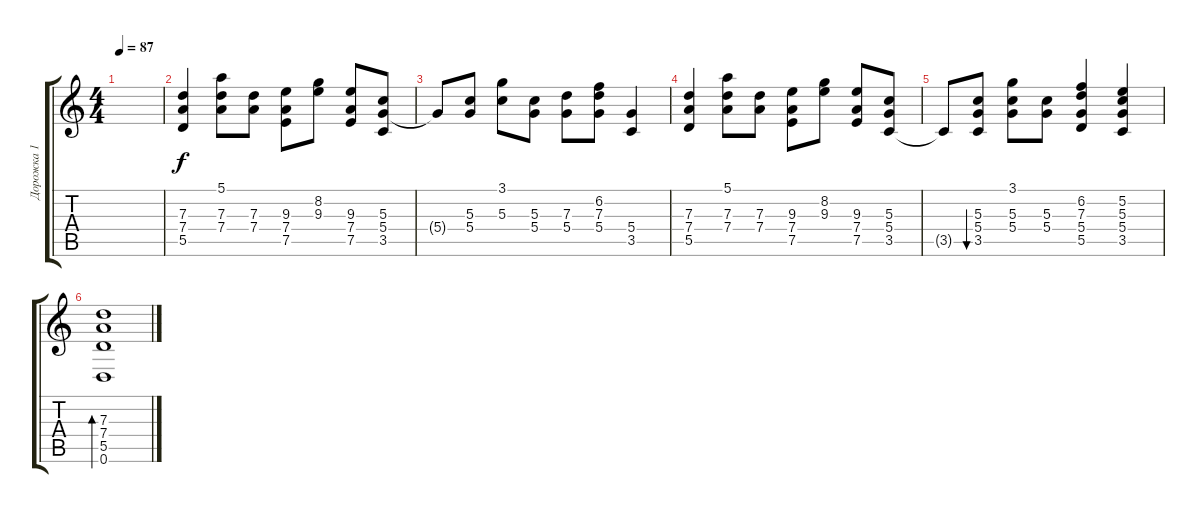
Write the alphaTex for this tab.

\track ("Дорожка 1" "Дорожка 1") {instrument acousticguitarsteel}
\staff {score tabs}
\tuning (E4 B3 G3 D3 A2 D2) {hide}
\ts (4 4)
\tempo 87
\clef g2
\ks c
|
(7.3 7.4 5.5).4 (5.1 7.3 7.4).8 (7.3 7.4).8 (9.3 7.4 7.5).8 (8.2 9.3).8 (9.3 7.4 7.5).8 (5.3 5.4 3.5).8 |
5.4{t}.8 (5.3 5.4).8 (3.1 5.3).8 (5.3 5.4).8 (7.3 5.4).8 (6.2 7.3 5.4).8 (5.4 3.5).4 |
(7.3 7.4 5.5).4 (5.1 7.3 7.4).8 (7.3 7.4).8 (9.3 7.4 7.5).8 (8.2 9.3).8 (9.3 7.4 7.5).8 (5.3 5.4 3.5).8 |
3.5{t}.8 (5.3 5.4 3.5).8{bu 480} (3.1 5.3 5.4).8 (5.3 5.4).8 (6.2 7.3 5.4 5.5).4 (5.2 5.3 5.4 3.5).4 |
(7.3 7.4 5.5 0.6).1{bd 240}
